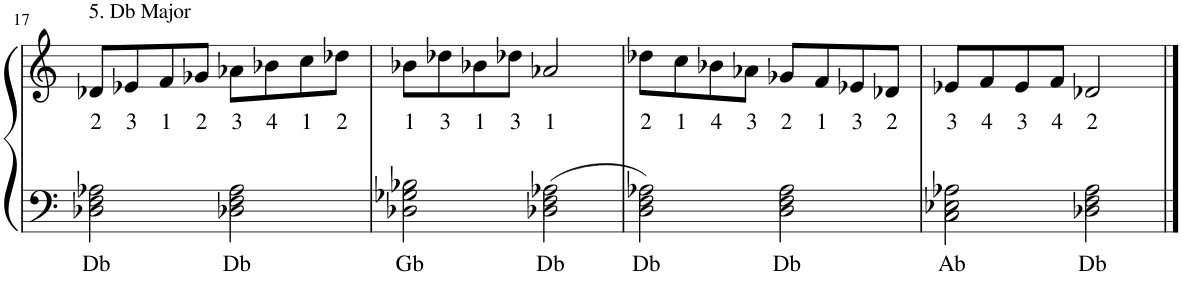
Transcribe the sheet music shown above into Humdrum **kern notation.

**kern	**text	**kern	**text
*part1	*part1	*part1	*part1
*staff2	*staff2	*staff1	*staff1
*I"Piano	*	*	*
*I'Pno.	*	*	*
!!LO:PB:g=z
*clefF4	*	*clefG2	*
*k[]	*	*k[]	*
*M4/4	*	*M4/4	*
=17	=17	=17	=17
!	!	!LO:TX:a:t=5. Db Major	!
!	!LO:LY:b	!	!LO:LY:b
2D-X\ 2F\ 2A-X\	Db	8d-X/L	2
!	!	!	!LO:LY:b
.	.	8e-X/	3
!	!	!	!LO:LY:b
.	.	8f/	1
!	!	!	!LO:LY:b
.	.	8g-X/J	2
!	!LO:LY:b	!	!LO:LY:b
2D-X\ 2F\ 2A-\	Db	8a-X\L	3
!	!	!	!LO:LY:b
.	.	8b-X\	4
!	!	!	!LO:LY:b
.	.	8cc\	1
!	!	!	!LO:LY:b
.	.	8dd-X\J	2
=18	=18	=18	=18
!	!LO:LY:b	!	!LO:LY:b
2D-X\ 2G-X\ 2B-X\	Gb	8b-X\L	1
!	!	!	!LO:LY:b
.	.	8dd-X\	3
!	!	!	!LO:LY:b
.	.	8b-X\	1
!	!	!	!LO:LY:b
.	.	8dd-X\J	3
!	!LO:LY:b	!	!LO:LY:b
2D-X\ 2F\ 2A-X\	Db	2a-X/	1
=19	=19	=19	=19
!	!LO:LY:b	!	!LO:LY:b
2D\ 2F\ 2A-X\	Db	8dd-X\L	2
!	!	!	!LO:LY:b
.	.	8cc\	1
!	!	!	!LO:LY:b
.	.	8b-X\	4
!	!	!	!LO:LY:b
.	.	8a-X\J	3
!	!LO:LY:b	!	!LO:LY:b
2D\ 2F\ 2A-\	Db	8g-X/L	2
!	!	!	!LO:LY:b
.	.	8f/	1
!	!	!	!LO:LY:b
.	.	8e-X/	3
!	!	!	!LO:LY:b
.	.	8d-X/J	2
=20	=20	=20	=20
!	!LO:LY:b	!	!LO:LY:b
2C\ 2E-X\ 2A-X\	Ab	8e-X/L	3
!	!	!	!LO:LY:b
.	.	8f/	4
!	!	!	!LO:LY:b
.	.	8e-/	3
!	!	!	!LO:LY:b
.	.	8f/J	4
!	!LO:LY:b	!	!LO:LY:b
2D-X\ 2F\ 2A-\	Db	2d-X/	2
==	==	==	==
*-	*-	*-	*-
